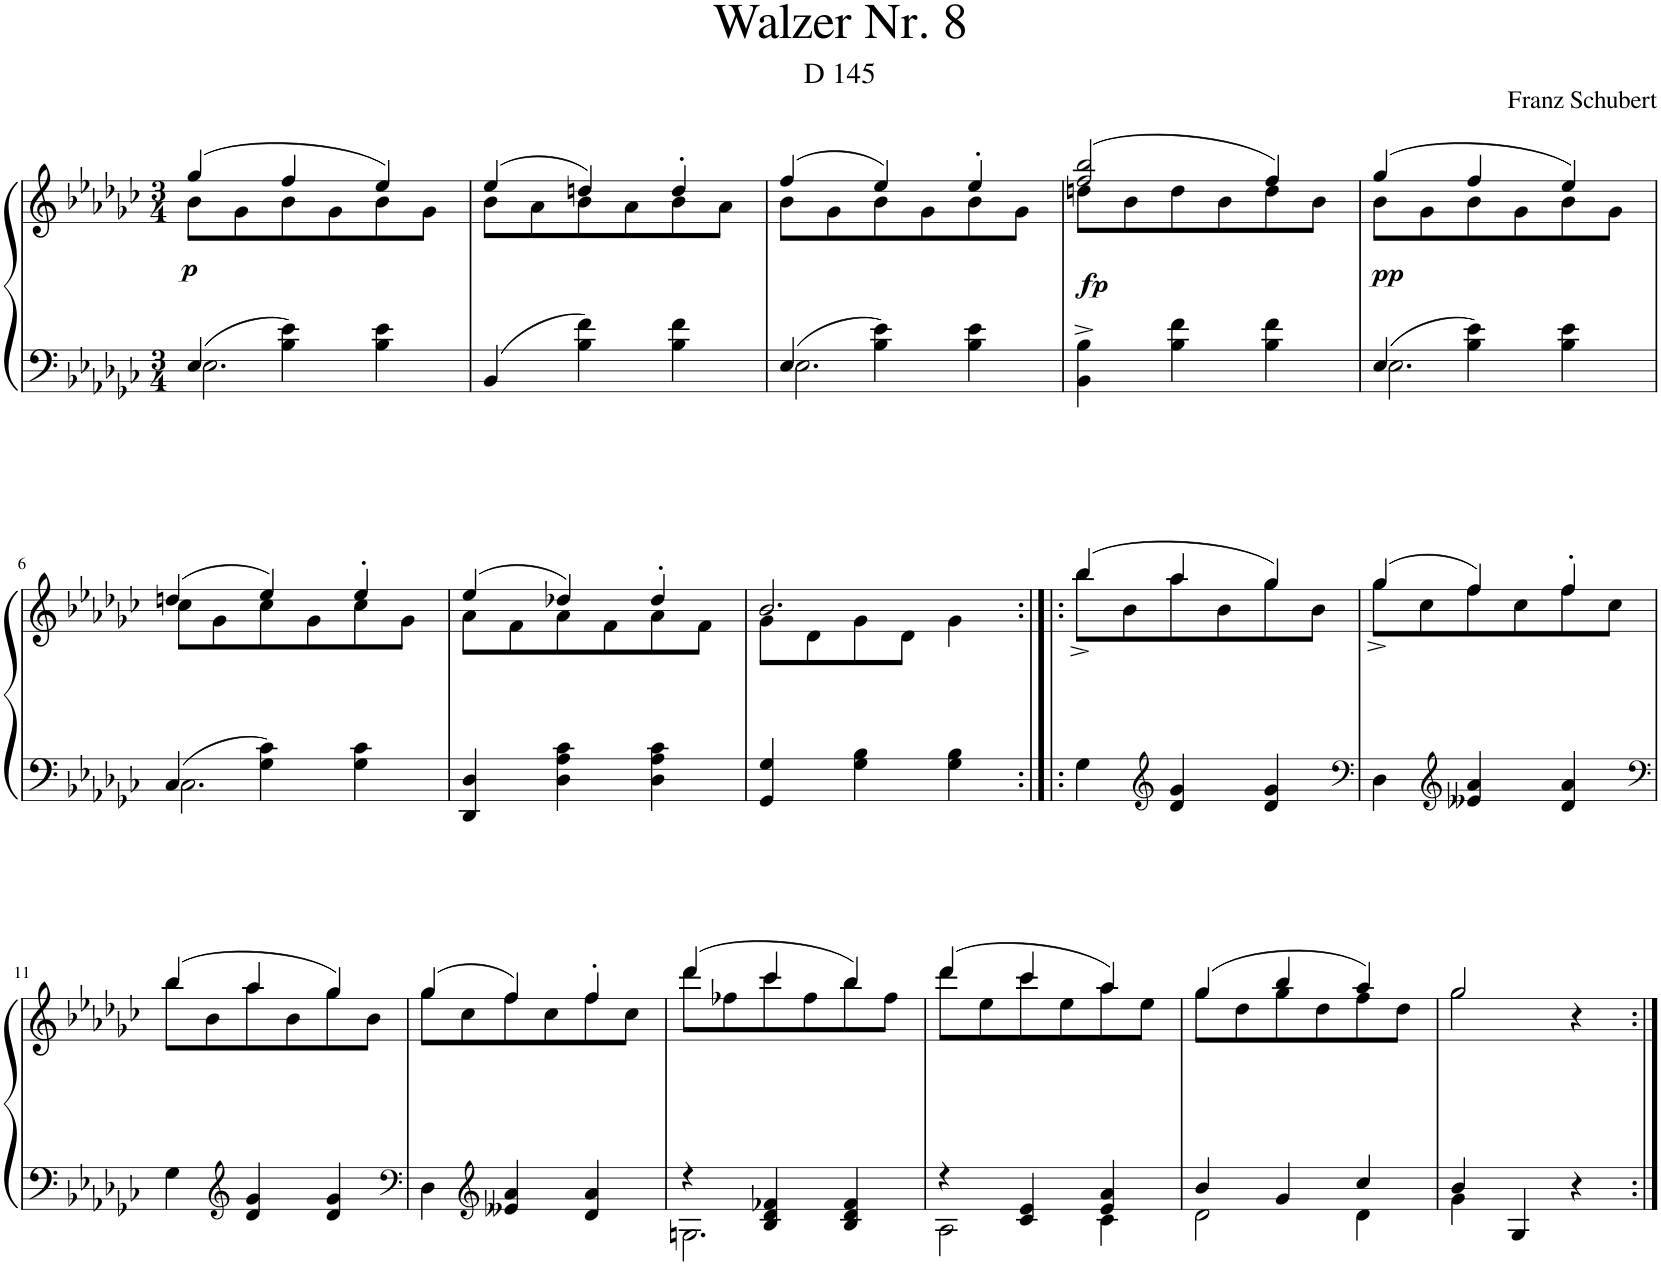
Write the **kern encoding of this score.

**kern	**kern	**dynam
*part1	*part1	*part1
*staff2	*staff1	*staff1/2
*I"Piano	*	*
*I'Pno.	*	*
*clefF4	*clefG2	*
*k[b-e-a-d-g-c-]	*k[b-e-a-d-g-c-]	*
*M3/4	*M3/4	*
=1	=1	=1
*^	*^	*
!	!	!	!	!LO:DY:b
4E-/	2.E-\	(4gg-/	8b-\L	p
.	.	.	8g-\	.
4B-\ 4e-\	.	4ff/	8b-\	.
.	.	.	8g-\	.
4B-\ 4e-\	.	4ee-/)	8b-\	.
.	.	.	8g-\J	.
*v	*v	*	*	*
=2	=2	=2	=2
4BB-/	(4ee-/	8b-\L	.
.	.	8a-\	.
4B-\ 4f\	4ddn/)	8b-\	.
.	.	8a-\	.
4B-\ 4f\	4dd'/	8b-\	.
.	.	8a-\J	.
=3	=3	=3	=3
*^	*	*	*
4E-/	2.E-\	(4ff/	8b-\L	.
.	.	.	8g-\	.
4B-\ 4e-\	.	4ee-/)	8b-\	.
.	.	.	8g-\	.
4B-\ 4e-\	.	4ee-'/	8b-\	.
.	.	.	8g-\J	.
*v	*v	*	*	*
=4	=4	=4	=4
!	!	!	!LO:DY:b
4BB-\^ 4B-\^	(2ff/ 2bb-/	8ddn\L	fp
.	.	8b-\	.
4B-\ 4f\	.	8dd\	.
.	.	8b-\	.
4B-\ 4f\	4ff/)	8dd\	.
.	.	8b-\J	.
=5	=5	=5	=5
*^	*	*	*
!	!	!	!	!LO:DY:b
4E-/	2.E-\	(4gg-/	8b-\L	pp
.	.	.	8g-\	.
4B-\ 4e-\	.	4ff/	8b-\	.
.	.	.	8g-\	.
4B-\ 4e-\	.	4ee-/)	8b-\	.
.	.	.	8g-\J	.
!!LO:LB:g=z	!!
=6	=6	=6	=6	=6
4C-/	2.C-\	(4ddn/	8cc-\L	.
.	.	.	8g-\	.
4G-\ 4c-\	.	4ee-/)	8cc-\	.
.	.	.	8g-\	.
4G-\ 4c-\	.	4ee-'/	8cc-\	.
.	.	.	8g-\J	.
*v	*v	*	*	*
=7	=7	=7	=7
4DD-/ 4D-/	(4ee-/	8a-\L	.
.	.	8f\	.
4D-\ 4A-\ 4c-\	4dd-X/)	8a-\	.
.	.	8f\	.
4D-\ 4A-\ 4c-\	4dd-'/	8a-\	.
.	.	8f\J	.
=8	=8	=8	=8
4GG-/ 4G-/	2.b-/	8g-\L	.
.	.	8d-\	.
4G-\ 4B-\	.	8g-\	.
.	.	8d-\J	.
4G-\ 4B-\	.	4g-\	.
=9:|!|:	=9:|!|:	=9:|!|:	=9:|!|:
4G-\	(4bb-/	8bb-^\L	.
.	.	8b-\	.
*clefG2	*	*	*
4d-/ 4g-/	4aa-/	8aa-\	.
.	.	8b-\	.
4d-/ 4g-/	4gg-/)	8gg-\	.
.	.	8b-\J	.
=10	=10	=10	=10
*clefF4	*	*	*
4D-\	(4gg-/	8gg-^\L	.
.	.	8cc-\	.
*clefG2	*	*	*
4e--X/ 4a-/	4ff/)	8ff\	.
.	.	8cc-\	.
4d-/ 4a-/	4ff'/	8ff\	.
.	.	8cc-\J	.
!!LO:LB:g=z	!!
=11	=11	=11	=11
*clefF4	*	*	*
4G-\	(4bb-/	8bb-\L	.
.	.	8b-\	.
*clefG2	*	*	*
4d-/ 4g-/	4aa-/	8aa-\	.
.	.	8b-\	.
4d-/ 4g-/	4gg-/)	8gg-\	.
.	.	8b-\J	.
=12	=12	=12	=12
*clefF4	*	*	*
4D-\	(4gg-/	8gg-\L	.
.	.	8cc-\	.
*clefG2	*	*	*
4e--X/ 4a-/	4ff/)	8ff\	.
.	.	8cc-\	.
4d-/ 4a-/	4ff'/	8ff\	.
.	.	8cc-\J	.
=13	=13	=13	=13
*^	*	*	*
4r	2.Gn\	(4ddd-/	8ddd-\L	.
.	.	.	8ff-X\	.
4B-/ 4d-/ 4f-X/	.	4ccc-/	8ccc-\	.
.	.	.	8ff-\	.
4B-/ 4d-/ 4f-/	.	4bb-/)	8bb-\	.
.	.	.	8ff-\J	.
=14	=14	=14	=14	=14
4r	2A-\	(4ddd-/	8ddd-\L	.
.	.	.	8ee-\	.
4c-/ 4e-/	.	4ccc-/	8ccc-\	.
.	.	.	8ee-\	.
4e-/ 4a-/	4c-\	4aa-/)	8aa-\	.
.	.	.	8ee-\J	.
=15	=15	=15	=15	=15
4b-/	2d-\	(4gg-/	8gg-\L	.
.	.	.	8dd-\	.
4g-/	.	4bb-/	8gg-\	.
.	.	.	8dd-\	.
4cc-/	4d-\	4aa-/)	8ff\	.
.	.	.	8dd-\J	.
=16	=16	=16	=16	=16
4b-/	4g-\	2gg-/	2gg-\	.
4G-/	2ryy	.	.	.
4r	.	4r	4ryy	.
*v	*v	*	*	*
*	*v	*v	*
=:|!	=:|!	=:|!
*-	*-	*-
